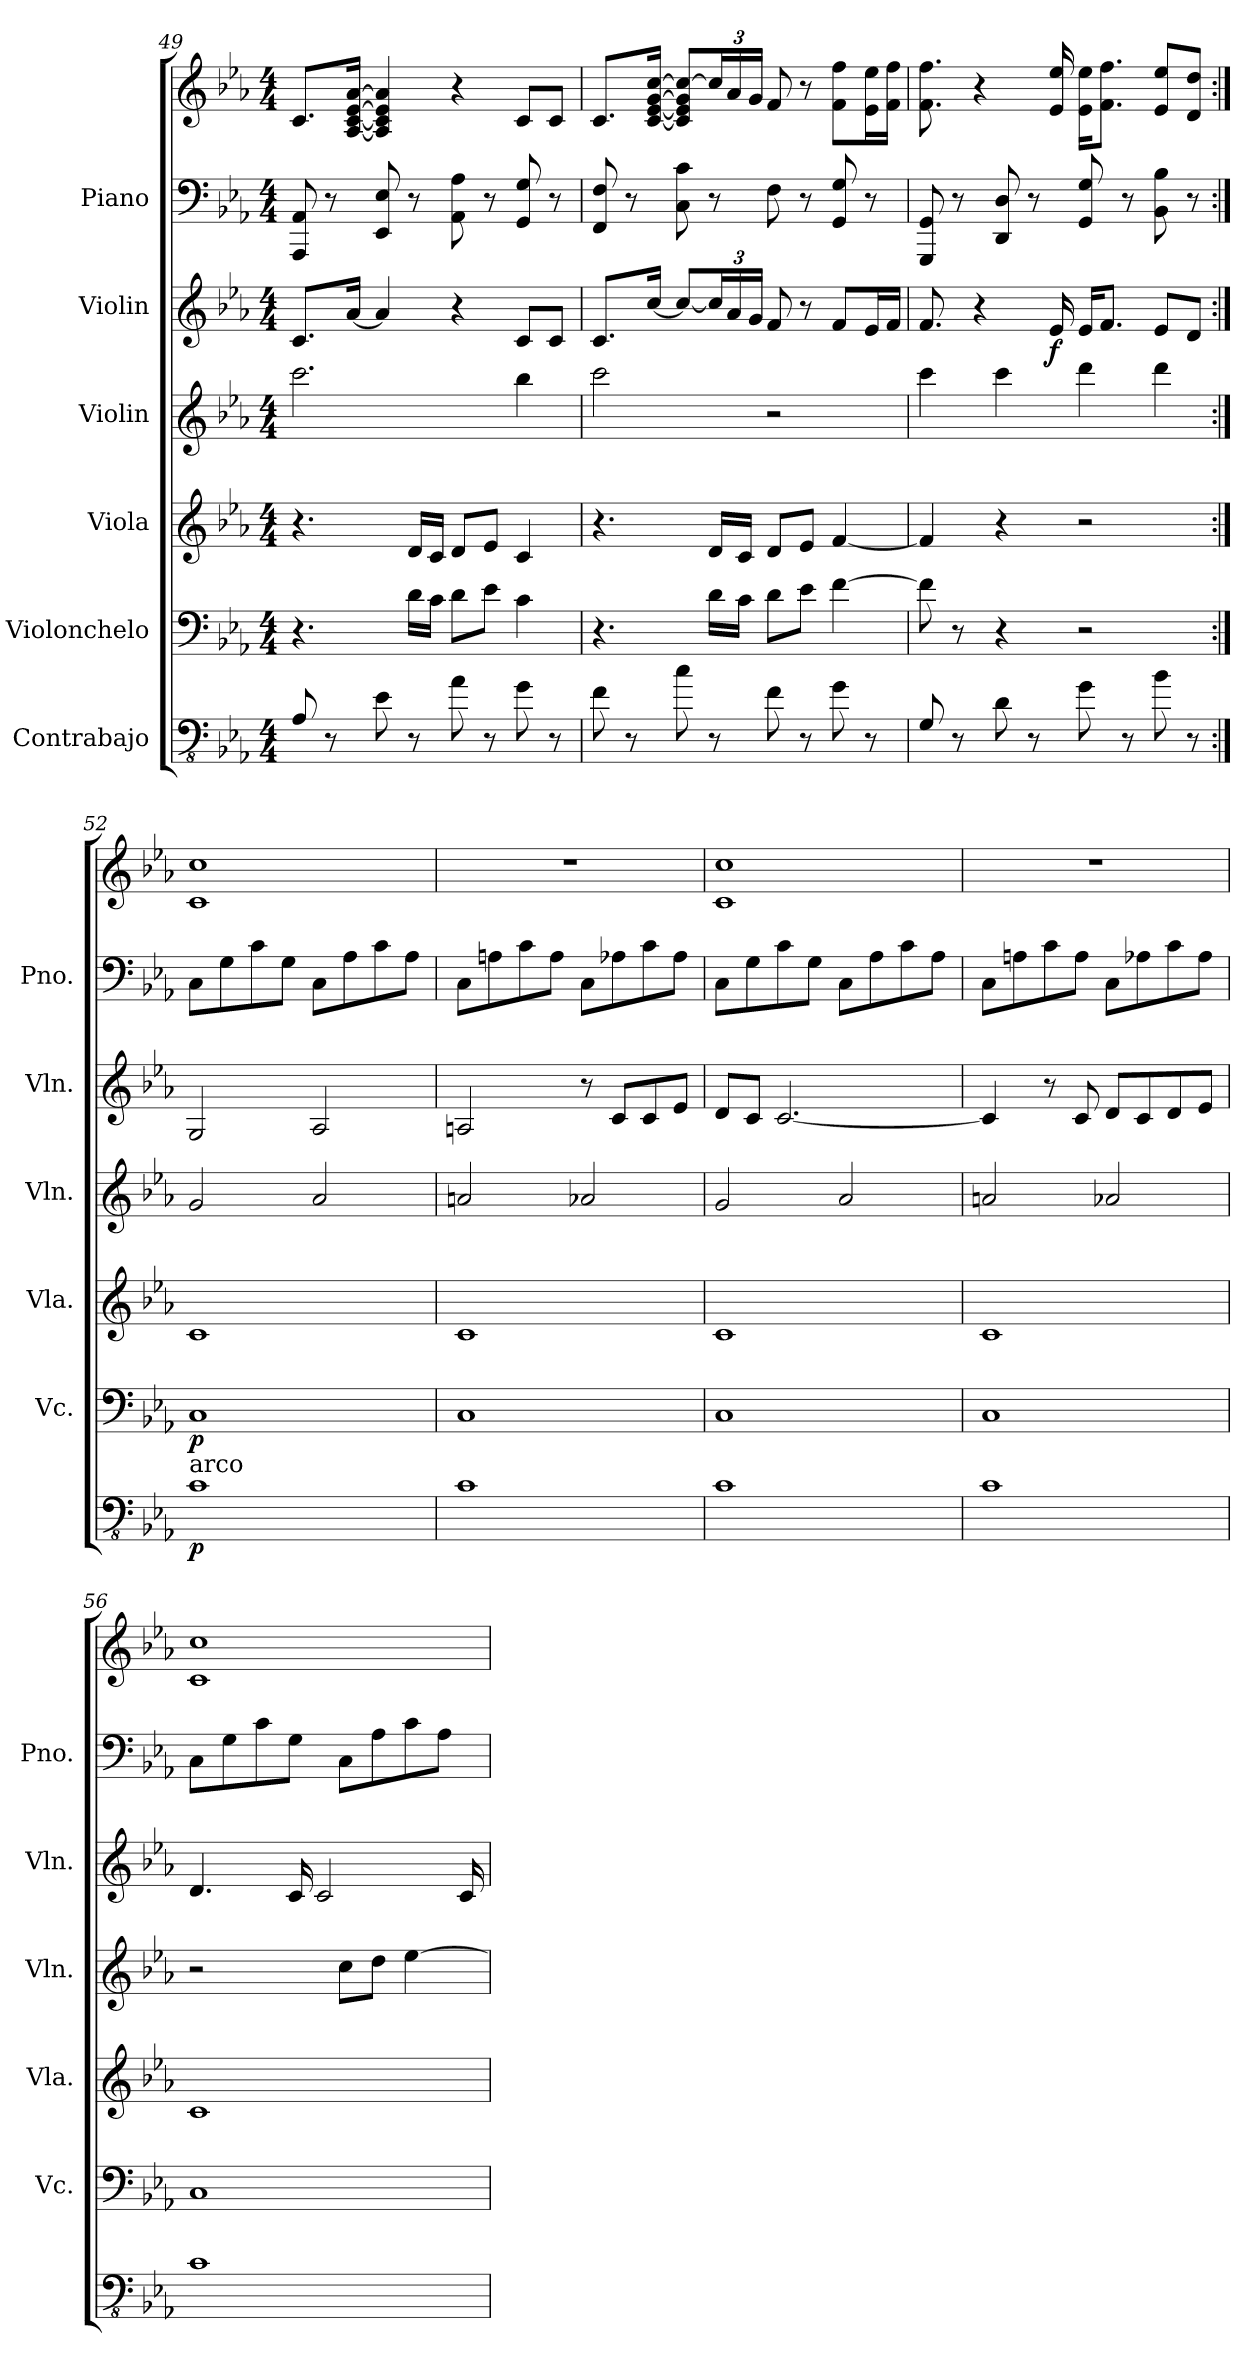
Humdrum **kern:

**kern	**dynam	**kern	**dynam	**kern	**kern	**kern	**dynam	**kern	**kern
*part6	*part6	*part5	*part5	*part4	*part3	*part2	*part2	*part1	*part1
*staff7	*staff7	*staff6	*staff6	*staff5	*staff4	*staff3	*staff3	*staff2	*staff1
*I"Contrabajo	*	*I"Violonchelo	*	*I"Viola	*I"Violin	*I"Violin	*	*I"Piano	*
*	*	*I'Vc.	*	*I'Vla.	*I'Vln.	*I'Vln.	*	*I'Pno.	*
*clefFv4	*	*clefF4	*	*clefG2	*clefG2	*clefG2	*	*clefF4	*clefG2
*ITrd7c12	*	*	*	*	*	*	*	*	*
*k[b-e-a-]	*	*k[b-e-a-]	*	*k[b-e-a-]	*k[b-e-a-]	*k[b-e-a-]	*	*k[b-e-a-]	*k[b-e-a-]
*M4/4	*	*M4/4	*	*M4/4	*M4/4	*M4/4	*	*M4/4	*M4/4
=49	=49	=49	=49	=49	=49	=49	=49	=49	=49
8AAA-/	.	4.r	.	4.r	2.ccc\	8.c/L	.	8AAA-/ 8AA-/	8.c/L
8r	.	.	.	.	.	.	.	8r	.
.	.	.	.	.	.	[16a-/Jk	.	.	[16A-/ [16c/ [16e-/ [16a-/Jk
8EE-\	.	.	.	.	.	4a-/]	.	8EE-/ 8E-/	4A-/] 4c/] 4e-/] 4a-/]
8r	.	16d\LL	.	16d/LL	.	.	.	8r	.
.	.	16c\JJ	.	16c/JJ	.	.	.	.	.
8AA-\	.	8d\L	.	8d/L	.	4r	.	8AA-\ 8A-\	4r
8r	.	8e-\J	.	8e-/J	.	.	.	8r	.
8GG\	.	4c\	.	4c/	4bb-\	8c/L	.	8GG/ 8G/	8c/L
8r	.	.	.	.	.	8c/J	.	8r	8c/J
=50	=50	=50	=50	=50	=50	=50	=50	=50	=50
8FF\	.	4.r	.	4.r	2ccc\	8.c/L	.	8FF/ 8F/	8.c/L
8r	.	.	.	.	.	.	.	8r	.
.	.	.	.	.	.	[16cc/Jk	.	.	[16c/ [16e-/ [16g/ [16cc/Jk
8C\	.	.	.	.	.	8cc/L_	.	8C\ 8c\	8c/] 8e-/] 8g/] 8cc/_L
*	*	*	*	*	*	*Xbrackettup	*	*	*Xbrackettup
8r	.	16d\LL	.	16d/LL	.	24cc/L]	.	8r	24cc/L]
.	.	.	.	.	.	24a-/	.	.	24a-/
.	.	16c\JJ	.	16c/JJ	.	.	.	.	.
.	.	.	.	.	.	24g/JJ	.	.	24g/JJ
8FF\	.	8d\L	.	8d/L	2r	8f/	.	8F\	8f/
8r	.	8e-\J	.	8e-/J	.	8r	.	8r	8r
8GG\	.	[4f\	.	[4f/	.	8f/L	.	8GG/ 8G/	8f\ 8ff\L
8r	.	.	.	.	.	16e-/L	.	8r	16e-\ 16ee-\L
.	.	.	.	.	.	16f/JJ	.	.	16f\ 16ff\JJ
!!LO:PB:g=z
=51	=51	=51	=51	=51	=51	=51	=51	=51	=51
8GGG/	.	8f\]	.	4f/]	4ccc\	8.f/	.	8GGG/ 8GG/	8.f\ 8.ff\
8r	.	8r	.	.	.	.	.	8r	.
.	.	.	.	.	.	4r	.	.	4r
8DD\	.	4r	.	4r	4ccc\	.	.	8DD/ 8D/	.
8r	.	.	.	.	.	.	.	8r	.
!	!	!	!	!	!	!	!LO:DY:b	!	!
.	.	.	.	.	.	16e-/	f	.	16e-/ 16ee-/
8GG\	.	2r	.	2r	4ddd\	16e-/KL	.	8GG/ 8G/	16e-\ 16ee-\KL
.	.	.	.	.	.	8.f/J	.	.	8.f\ 8.ff\J
8r	.	.	.	.	.	.	.	8r	.
8BB-\	.	.	.	.	4ddd\	8e-/L	.	8BB-\ 8B-\	8e-/ 8ee-/L
8r	.	.	.	.	.	8d/J	.	8r	8d/ 8dd/J
=52:|!	=52:|!	=52:|!	=52:|!	=52:|!	=52:|!	=52:|!	=52:|!	=52:|!	=52:|!
!LO:TX:a:t=arco	!	!	!	!	!	!	!	!	!
!	!LO:DY:b	!	!LO:DY:b	!	!	!	!	!	!
1CC	p	1C	p	1c	2g/	2G/	.	8C\L	1c 1cc
.	.	.	.	.	.	.	.	8G\	.
.	.	.	.	.	.	.	.	8c\	.
.	.	.	.	.	.	.	.	8G\J	.
.	.	.	.	.	2a-/	2A-/	.	8C\L	.
.	.	.	.	.	.	.	.	8A-\	.
.	.	.	.	.	.	.	.	8c\	.
.	.	.	.	.	.	.	.	8A-\J	.
=53	=53	=53	=53	=53	=53	=53	=53	=53	=53
1CC	.	1C	.	1c	2an/	2An/	.	8C\L	1r
.	.	.	.	.	.	.	.	8An\	.
.	.	.	.	.	.	.	.	8c\	.
.	.	.	.	.	.	.	.	8A\J	.
.	.	.	.	.	2a-X/	8r	.	8C\L	.
.	.	.	.	.	.	8c/L	.	8A-X\	.
.	.	.	.	.	.	8c/	.	8c\	.
.	.	.	.	.	.	8e-/J	.	8A-\J	.
=54	=54	=54	=54	=54	=54	=54	=54	=54	=54
1CC	.	1C	.	1c	2g/	8d/L	.	8C\L	1c 1cc
.	.	.	.	.	.	8c/J	.	8G\	.
.	.	.	.	.	.	[2.c/	.	8c\	.
.	.	.	.	.	.	.	.	8G\J	.
.	.	.	.	.	2a-/	.	.	8C\L	.
.	.	.	.	.	.	.	.	8A-\	.
.	.	.	.	.	.	.	.	8c\	.
.	.	.	.	.	.	.	.	8A-\J	.
!!LO:PB:g=z
=55	=55	=55	=55	=55	=55	=55	=55	=55	=55
1CC	.	1C	.	1c	2an/	4c/]	.	8C\L	1r
.	.	.	.	.	.	.	.	8An\	.
.	.	.	.	.	.	8r	.	8c\	.
.	.	.	.	.	.	8c/	.	8A\J	.
.	.	.	.	.	2a-X/	8d/L	.	8C\L	.
.	.	.	.	.	.	8c/	.	8A-X\	.
.	.	.	.	.	.	8d/	.	8c\	.
.	.	.	.	.	.	8e-/J	.	8A-\J	.
=56	=56	=56	=56	=56	=56	=56	=56	=56	=56
1CC	.	1C	.	1c	2r	4.d/	.	8C\L	1c 1cc
.	.	.	.	.	.	.	.	8G\	.
.	.	.	.	.	.	.	.	8c\	.
.	.	.	.	.	.	16c/	.	8G\J	.
.	.	.	.	.	.	2c/	.	.	.
.	.	.	.	.	8cc\L	.	.	8C\L	.
.	.	.	.	.	8dd\J	.	.	8A-\	.
.	.	.	.	.	[4ee-\	.	.	8c\	.
.	.	.	.	.	.	.	.	8A-\J	.
.	.	.	.	.	.	16c/	.	.	.
=	=	=	=	=	=	=	=	=	=
*-	*-	*-	*-	*-	*-	*-	*-	*-	*-
